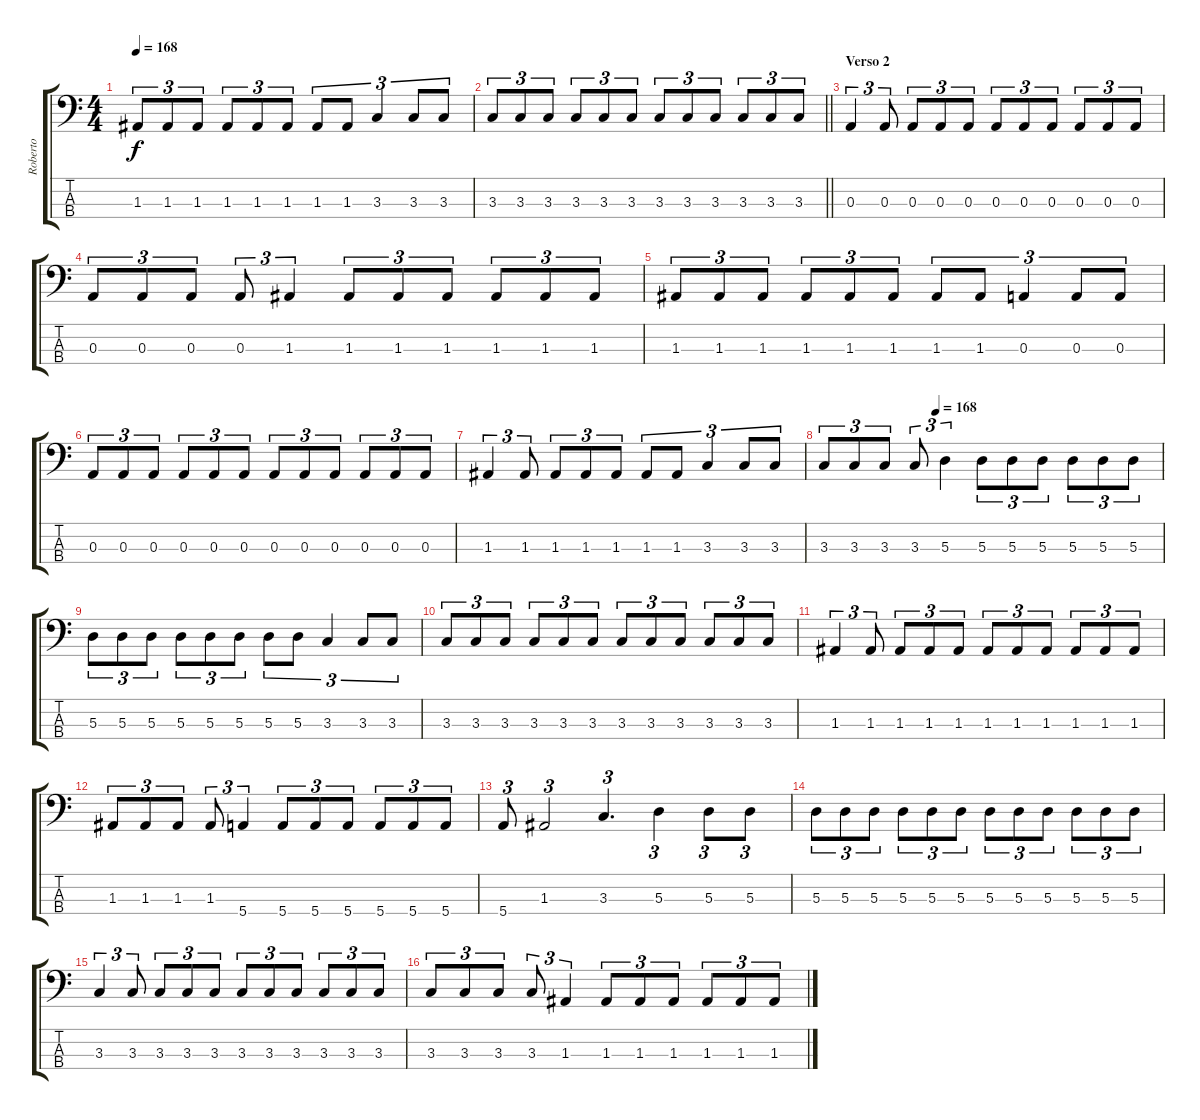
\track ("Roberto" "Roberto") {instrument electricbassfinger}
\staff {score tabs}
\tuning (G2 D2 A1 E1) {hide}
\ts (4 4)
\tempo 168
\clef f4
\ks c
1.3.8{tu (3 2) dy f} 1.3.8{tu (3 2)} 1.3.8{tu (3 2)} 1.3.8{tu (3 2)} 1.3.8{tu (3 2)} 1.3.8{tu (3 2)} 1.3.8{tu (3 2)} 1.3.8{tu (3 2)} 3.3.4{tu (3 2)} 3.3.8{tu (3 2)} 3.3.8{tu (3 2)} |
\barLineRight lightlight
3.3.8{tu (3 2)} 3.3.8{tu (3 2)} 3.3.8{tu (3 2)} 3.3.8{tu (3 2)} 3.3.8{tu (3 2)} 3.3.8{tu (3 2)} 3.3.8{tu (3 2)} 3.3.8{tu (3 2)} 3.3.8{tu (3 2)} 3.3.8{tu (3 2)} 3.3.8{tu (3 2)} 3.3.8{tu (3 2)} |
\section ("" "Verso 2")
0.3.4{tu (3 2)} 0.3.8{tu (3 2)} 0.3.8{tu (3 2)} 0.3.8{tu (3 2)} 0.3.8{tu (3 2)} 0.3.8{tu (3 2)} 0.3.8{tu (3 2)} 0.3.8{tu (3 2)} 0.3.8{tu (3 2)} 0.3.8{tu (3 2)} 0.3.8{tu (3 2)} |
0.3.8{tu (3 2)} 0.3.8{tu (3 2)} 0.3.8{tu (3 2)} 0.3.8{tu (3 2)} 1.3.4{tu (3 2)} 1.3.8{tu (3 2)} 1.3.8{tu (3 2)} 1.3.8{tu (3 2)} 1.3.8{tu (3 2)} 1.3.8{tu (3 2)} 1.3.8{tu (3 2)} |
1.3.8{tu (3 2)} 1.3.8{tu (3 2)} 1.3.8{tu (3 2)} 1.3.8{tu (3 2)} 1.3.8{tu (3 2)} 1.3.8{tu (3 2)} 1.3.8{tu (3 2)} 1.3.8{tu (3 2)} 0.3.4{tu (3 2)} 0.3.8{tu (3 2)} 0.3.8{tu (3 2)} |
0.3.8{tu (3 2)} 0.3.8{tu (3 2)} 0.3.8{tu (3 2)} 0.3.8{tu (3 2)} 0.3.8{tu (3 2)} 0.3.8{tu (3 2)} 0.3.8{tu (3 2)} 0.3.8{tu (3 2)} 0.3.8{tu (3 2)} 0.3.8{tu (3 2)} 0.3.8{tu (3 2)} 0.3.8{tu (3 2)} |
1.3.4{tu (3 2)} 1.3.8{tu (3 2)} 1.3.8{tu (3 2)} 1.3.8{tu (3 2)} 1.3.8{tu (3 2)} 1.3.8{tu (3 2)} 1.3.8{tu (3 2)} 3.3.4{tu (3 2)} 3.3.8{tu (3 2)} 3.3.8{tu (3 2)} |
\tempo (168 0.3333333333333333)
3.3.8{tu (3 2)} 3.3.8{tu (3 2)} 3.3.8{tu (3 2)} 3.3.8{tu (3 2)} 5.3.4{tu (3 2)} 5.3.8{tu (3 2)} 5.3.8{tu (3 2)} 5.3.8{tu (3 2)} 5.3.8{tu (3 2)} 5.3.8{tu (3 2)} 5.3.8{tu (3 2)} |
5.3.8{tu (3 2)} 5.3.8{tu (3 2)} 5.3.8{tu (3 2)} 5.3.8{tu (3 2)} 5.3.8{tu (3 2)} 5.3.8{tu (3 2)} 5.3.8{tu (3 2)} 5.3.8{tu (3 2)} 3.3.4{tu (3 2)} 3.3.8{tu (3 2)} 3.3.8{tu (3 2)} |
3.3.8{tu (3 2)} 3.3.8{tu (3 2)} 3.3.8{tu (3 2)} 3.3.8{tu (3 2)} 3.3.8{tu (3 2)} 3.3.8{tu (3 2)} 3.3.8{tu (3 2)} 3.3.8{tu (3 2)} 3.3.8{tu (3 2)} 3.3.8{tu (3 2)} 3.3.8{tu (3 2)} 3.3.8{tu (3 2)} |
1.3.4{tu (3 2)} 1.3.8{tu (3 2)} 1.3.8{tu (3 2)} 1.3.8{tu (3 2)} 1.3.8{tu (3 2)} 1.3.8{tu (3 2)} 1.3.8{tu (3 2)} 1.3.8{tu (3 2)} 1.3.8{tu (3 2)} 1.3.8{tu (3 2)} 1.3.8{tu (3 2)} |
1.3.8{tu (3 2)} 1.3.8{tu (3 2)} 1.3.8{tu (3 2)} 1.3.8{tu (3 2)} 5.4.4{tu (3 2)} 5.4.8{tu (3 2)} 5.4.8{tu (3 2)} 5.4.8{tu (3 2)} 5.4.8{tu (3 2)} 5.4.8{tu (3 2)} 5.4.8{tu (3 2)} |
5.4.8{tu (3 2)} 1.3.2{tu (3 2)} 3.3.4{d tu (3 2)} 5.3.4{tu (3 2)} 5.3.8{tu (3 2)} 5.3.8{tu (3 2)} |
5.3.8{tu (3 2)} 5.3.8{tu (3 2)} 5.3.8{tu (3 2)} 5.3.8{tu (3 2)} 5.3.8{tu (3 2)} 5.3.8{tu (3 2)} 5.3.8{tu (3 2)} 5.3.8{tu (3 2)} 5.3.8{tu (3 2)} 5.3.8{tu (3 2)} 5.3.8{tu (3 2)} 5.3.8{tu (3 2)} |
3.3.4{tu (3 2)} 3.3.8{tu (3 2)} 3.3.8{tu (3 2)} 3.3.8{tu (3 2)} 3.3.8{tu (3 2)} 3.3.8{tu (3 2)} 3.3.8{tu (3 2)} 3.3.8{tu (3 2)} 3.3.8{tu (3 2)} 3.3.8{tu (3 2)} 3.3.8{tu (3 2)} |
3.3.8{tu (3 2)} 3.3.8{tu (3 2)} 3.3.8{tu (3 2)} 3.3.8{tu (3 2)} 1.3.4{tu (3 2)} 1.3.8{tu (3 2)} 1.3.8{tu (3 2)} 1.3.8{tu (3 2)} 1.3.8{tu (3 2)} 1.3.8{tu (3 2)} 1.3.8{tu (3 2)}
